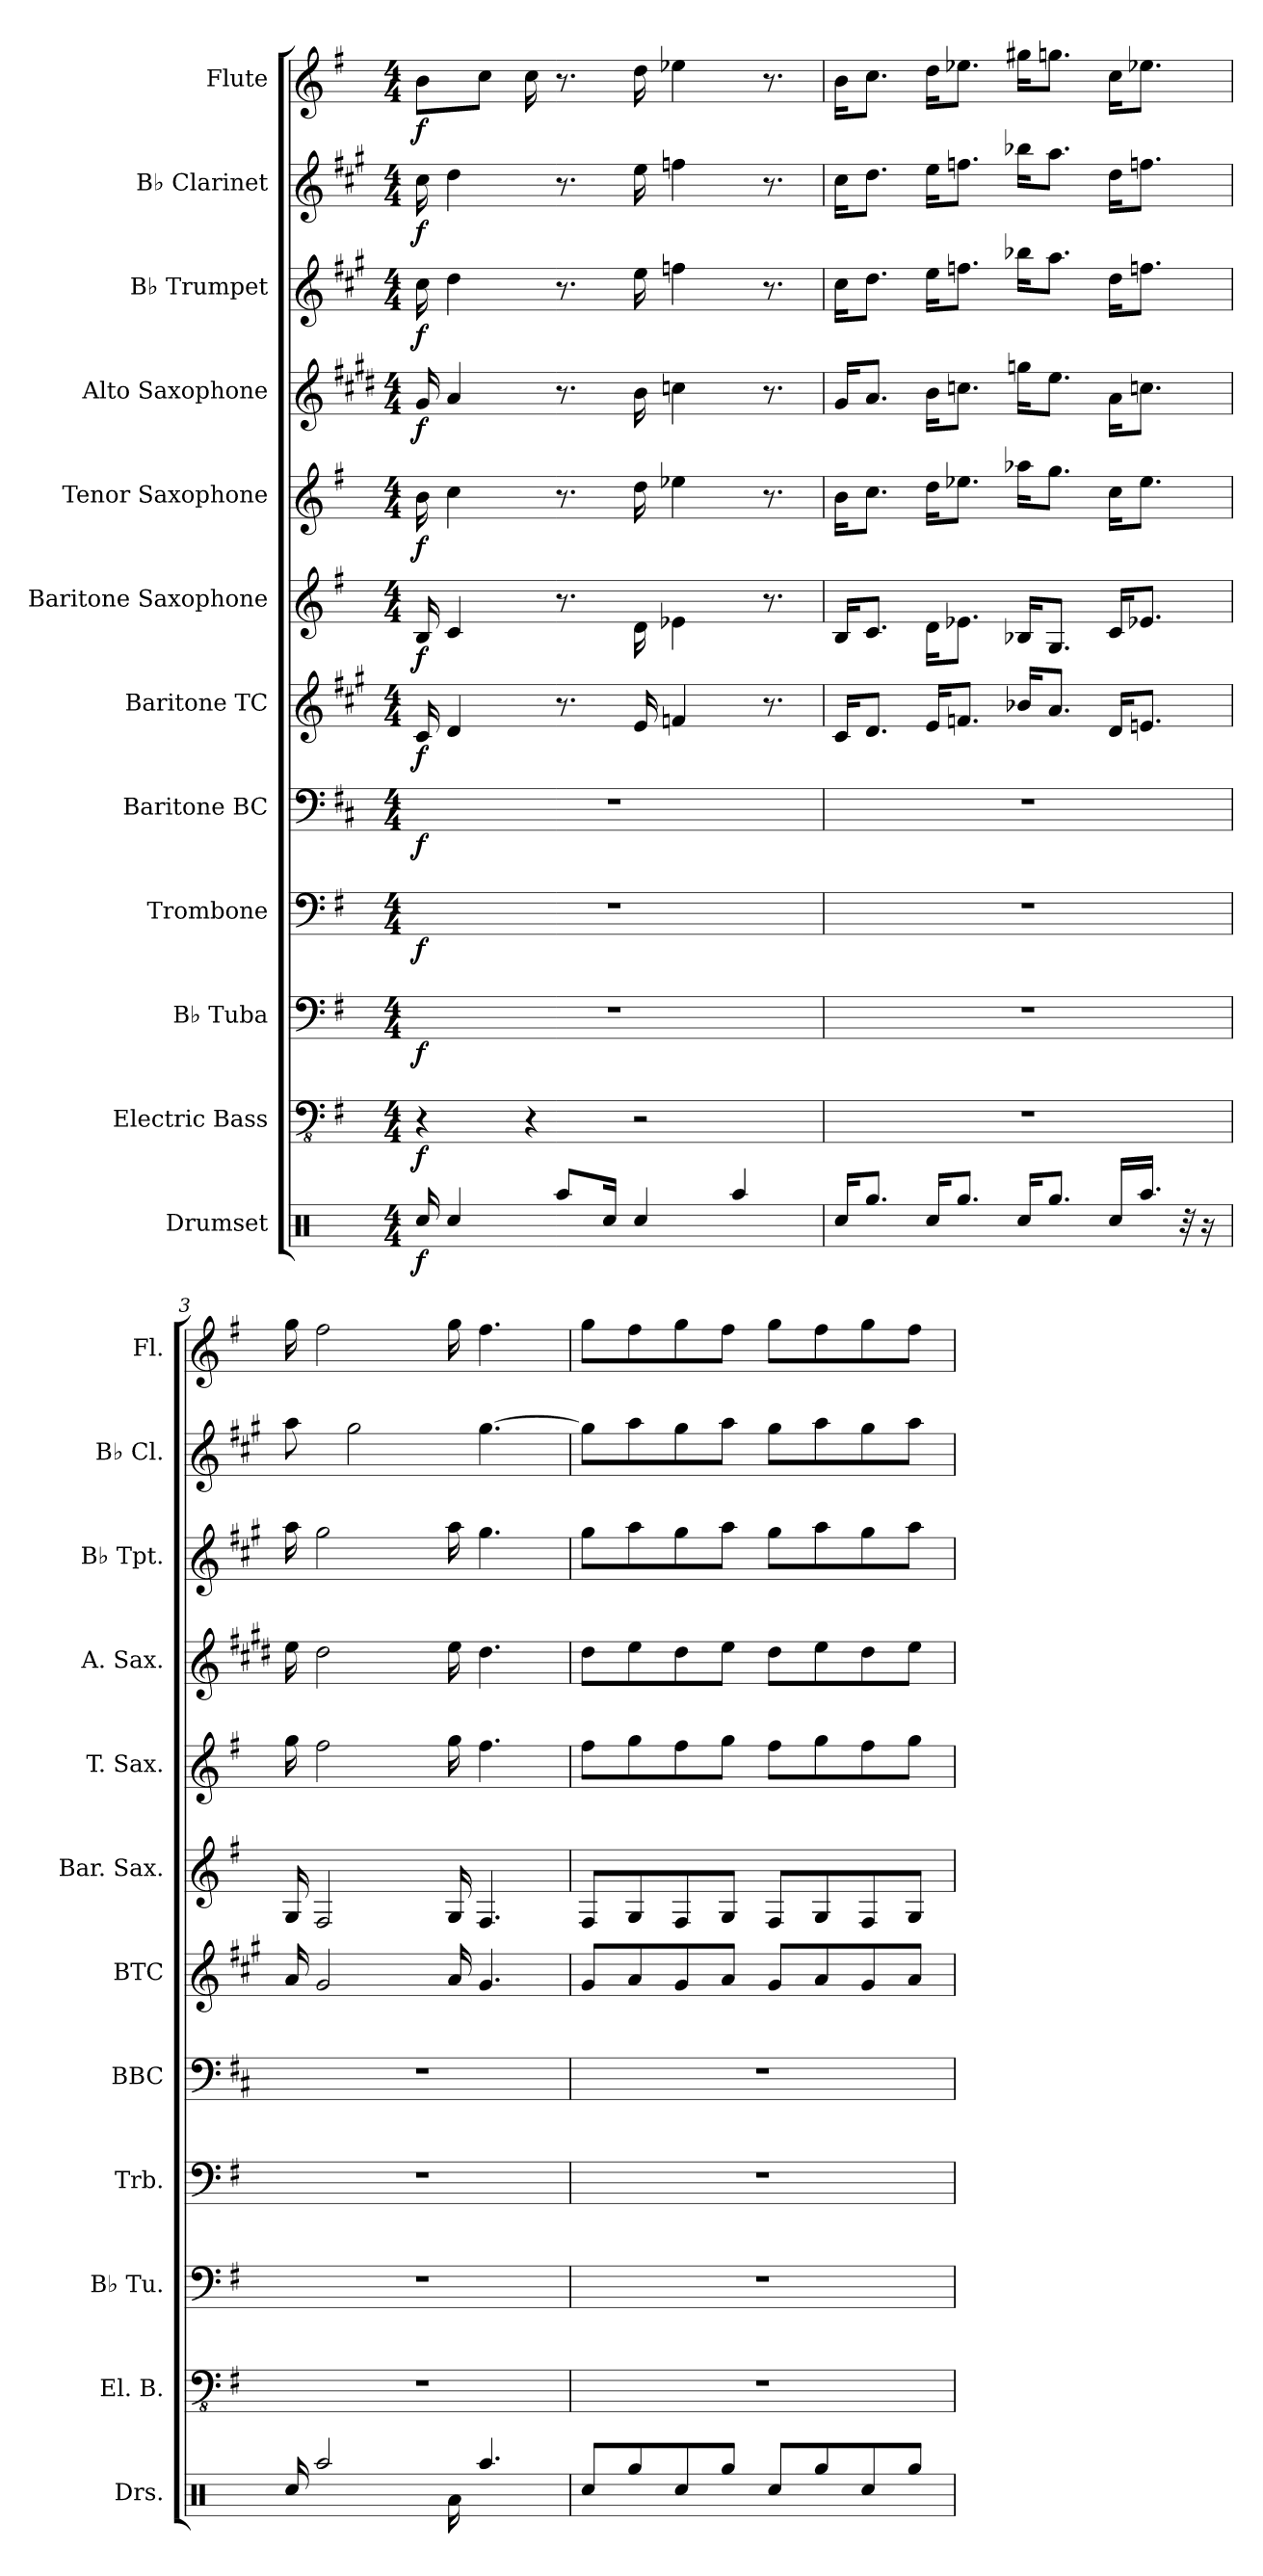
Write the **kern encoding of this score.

**kern	**dynam	**kern	**dynam	**kern	**dynam	**kern	**dynam	**kern	**dynam	**kern	**dynam	**kern	**dynam	**kern	**dynam	**kern	**dynam	**kern	**dynam	**kern	**dynam	**kern	**dynam
*part12	*part12	*part11	*part11	*part10	*part10	*part9	*part9	*part8	*part8	*part7	*part7	*part6	*part6	*part5	*part5	*part4	*part4	*part3	*part3	*part2	*part2	*part1	*part1
*staff12	*staff12	*staff11	*staff11	*staff10	*staff10	*staff9	*staff9	*staff8	*staff8	*staff7	*staff7	*staff6	*staff6	*staff5	*staff5	*staff4	*staff4	*staff3	*staff3	*staff2	*staff2	*staff1	*staff1
*I"Drumset	*	*I"Electric Bass	*	*I"B♭ Tuba	*	*I"Trombone	*	*I"Baritone BC	*	*I"Baritone TC	*	*I"Baritone Saxophone	*	*I"Tenor Saxophone	*	*I"Alto Saxophone	*	*I"B♭ Trumpet	*	*I"B♭ Clarinet	*	*I"Flute	*
*I'Drs.	*	*I'El. B.	*	*I'B♭ Tu.	*	*I'Trb.	*	*I'BBC	*	*I'BTC	*	*I'Bar. Sax.	*	*I'T. Sax.	*	*I'A. Sax.	*	*I'B♭ Tpt.	*	*I'B♭ Cl.	*	*I'Fl.	*
*clefX	*	*clefFv4	*	*clefF4	*	*clefF4	*	*clefF4	*	*clefG2	*	*clefG2	*	*clefG2	*	*clefG2	*	*clefG2	*	*clefG2	*	*clefG2	*
*	*	*	*	*	*	*	*	*ITrd4c7	*	*ITrd1c2	*	*ITrd12c21	*	*ITrd8c14	*	*ITrd5c9	*	*ITrd1c2	*	*ITrd1c2	*	*	*
*k[]	*	*k[f#]	*	*k[f#]	*	*k[f#]	*	*k[f#]	*	*k[f#]	*	*k[f#]	*	*k[f#]	*	*k[f#]	*	*k[f#]	*	*k[f#]	*	*k[f#]	*
*	*	*G:	*	*G:	*	*G:	*	*G:	*	*G:	*	*G:	*	*G:	*	*G:	*	*G:	*	*G:	*	*G:	*
*M4/4	*	*M4/4	*	*M4/4	*	*M4/4	*	*M4/4	*	*M4/4	*	*M4/4	*	*M4/4	*	*M4/4	*	*M4/4	*	*M4/4	*	*M4/4	*
*MM160	*	*MM160	*	*MM160	*	*MM160	*	*MM160	*	*MM160	*	*MM160	*	*MM160	*	*MM160	*	*MM160	*	*MM160	*	*MM160	*
=1	=1	=1	=1	=1	=1	=1	=1	=1	=1	=1	=1	=1	=1	=1	=1	=1	=1	=1	=1	=1	=1	=1	=1
!	!LO:DY:b	!	!LO:DY:b	!	!LO:DY:b	!	!LO:DY:b	!	!LO:DY:b	!	!LO:DY:b	!	!LO:DY:b	!	!LO:DY:b	!	!LO:DY:b	!	!LO:DY:b	!	!LO:DY:b	!	!LO:DY:b
16Rcc/	f	4r	f	1r	f	1r	f	1r	f	16B/	f	16BB/	f	16B\	f	16B/	f	16b\	f	16b\	f	8b\L	f
4Rcc/	.	.	.	.	.	.	.	.	.	4c/	.	4C/	.	4c\	.	4c/	.	4cc\	.	4cc\	.	.	.
.	.	.	.	.	.	.	.	.	.	.	.	.	.	.	.	.	.	.	.	.	.	8cc\J	.
.	.	4r	.	.	.	.	.	.	.	.	.	.	.	.	.	.	.	.	.	.	.	16cc\	.
8Raa/L	.	.	.	.	.	.	.	.	.	8.r	.	8.r	.	8.r	.	8.r	.	8.r	.	8.r	.	8.r	.
16Rcc/Jk	.	.	.	.	.	.	.	.	.	.	.	.	.	.	.	.	.	.	.	.	.	.	.
4Rcc/	.	2r	.	.	.	.	.	.	.	16d/	.	16D\	.	16d\	.	16d\	.	16dd\	.	16dd\	.	16dd\	.
.	.	.	.	.	.	.	.	.	.	4e-X/	.	4E-X\	.	4e-X\	.	4e-X\	.	4ee-X\	.	4ee-X\	.	4ee-X\	.
4Raa/	.	.	.	.	.	.	.	.	.	.	.	.	.	.	.	.	.	.	.	.	.	.	.
.	.	.	.	.	.	.	.	.	.	8.r	.	8.r	.	8.r	.	8.r	.	8.r	.	8.r	.	8.r	.
=2	=2	=2	=2	=2	=2	=2	=2	=2	=2	=2	=2	=2	=2	=2	=2	=2	=2	=2	=2	=2	=2	=2	=2
16Rcc/KL	.	1r	.	1r	.	1r	.	1r	.	16B/KL	.	16BB/KL	.	16B\KL	.	16B/KL	.	16b\KL	.	16b\KL	.	16b\KL	.
8.Rgg/J	.	.	.	.	.	.	.	.	.	8.c/J	.	8.C/J	.	8.c\J	.	8.c/J	.	8.cc\J	.	8.cc\J	.	8.cc\J	.
16Rcc/KL	.	.	.	.	.	.	.	.	.	16d/KL	.	16D\KL	.	16d\KL	.	16d\KL	.	16dd\KL	.	16dd\KL	.	16dd\KL	.
8.Rgg/J	.	.	.	.	.	.	.	.	.	8.e-X/J	.	8.E-X\J	.	8.e-X\J	.	8.e-X\J	.	8.ee-X\J	.	8.ee-X\J	.	8.ee-X\J	.
16Rcc/KL	.	.	.	.	.	.	.	.	.	16a-X/KL	.	16BB-X/KL	.	16a-X\KL	.	16b-X\KL	.	16aa-X\KL	.	16aa-X\KL	.	16gg#X\KL	.
8.Rgg/J	.	.	.	.	.	.	.	.	.	8.g/J	.	8.GG/J	.	8.g\J	.	8.g\J	.	8.gg\J	.	8.gg\J	.	8.ggn\J	.
16Rcc/LL	.	.	.	.	.	.	.	.	.	16c/KL	.	16C/KL	.	16c\KL	.	16c\KL	.	16cc\KL	.	16cc\KL	.	16cc\KL	.
16.Raa/JJ	.	.	.	.	.	.	.	.	.	8.dn/J	.	8.E-X/J	.	8.e-\J	.	8.e-X\J	.	8.ee-X\J	.	8.ee-X\J	.	8.ee-X\J	.
32r	.	.	.	.	.	.	.	.	.	.	.	.	.	.	.	.	.	.	.	.	.	.	.
16r	.	.	.	.	.	.	.	.	.	.	.	.	.	.	.	.	.	.	.	.	.	.	.
=3	=3	=3	=3	=3	=3	=3	=3	=3	=3	=3	=3	=3	=3	=3	=3	=3	=3	=3	=3	=3	=3	=3	=3
16Rcc/	.	1r	.	1r	.	1r	.	1r	.	16g/	.	16GG/	.	16g\	.	16g\	.	16gg\	.	8gg\	.	16gg\	.
2Raa/	.	.	.	.	.	.	.	.	.	2f#/	.	2FF#/	.	2f#\	.	2f#\	.	2ff#\	.	.	.	2ff#\	.
.	.	.	.	.	.	.	.	.	.	.	.	.	.	.	.	.	.	.	.	2ff#\	.	.	.
16Ra\	.	.	.	.	.	.	.	.	.	16g/	.	16GG/	.	16g\	.	16g\	.	16gg\	.	.	.	16gg\	.
4.Raa/	.	.	.	.	.	.	.	.	.	4.f#/	.	4.FF#/	.	4.f#\	.	4.f#\	.	4.ff#\	.	[4.ff#\	.	4.ff#\	.
!!LO:PB:g=z
=4	=4	=4	=4	=4	=4	=4	=4	=4	=4	=4	=4	=4	=4	=4	=4	=4	=4	=4	=4	=4	=4	=4	=4
8Rcc/L	.	1r	.	1r	.	1r	.	1r	.	8f#/L	.	8FF#/L	.	8f#\L	.	8f#\L	.	8ff#\L	.	8ff#\L]	.	8gg\L	.
8Rgg/	.	.	.	.	.	.	.	.	.	8g/	.	8GG/	.	8g\	.	8g\	.	8gg\	.	8gg\	.	8ff#\	.
8Rcc/	.	.	.	.	.	.	.	.	.	8f#/	.	8FF#/	.	8f#\	.	8f#\	.	8ff#\	.	8ff#\	.	8gg\	.
8Rgg/J	.	.	.	.	.	.	.	.	.	8g/J	.	8GG/J	.	8g\J	.	8g\J	.	8gg\J	.	8gg\J	.	8ff#\J	.
8Rcc/L	.	.	.	.	.	.	.	.	.	8f#/L	.	8FF#/L	.	8f#\L	.	8f#\L	.	8ff#\L	.	8ff#\L	.	8gg\L	.
8Rgg/	.	.	.	.	.	.	.	.	.	8g/	.	8GG/	.	8g\	.	8g\	.	8gg\	.	8gg\	.	8ff#\	.
8Rcc/	.	.	.	.	.	.	.	.	.	8f#/	.	8FF#/	.	8f#\	.	8f#\	.	8ff#\	.	8ff#\	.	8gg\	.
8Rgg/J	.	.	.	.	.	.	.	.	.	8g/J	.	8GG/J	.	8g\J	.	8g\J	.	8gg\J	.	8gg\J	.	8ff#\J	.
=	=	=	=	=	=	=	=	=	=	=	=	=	=	=	=	=	=	=	=	=	=	=	=
*-	*-	*-	*-	*-	*-	*-	*-	*-	*-	*-	*-	*-	*-	*-	*-	*-	*-	*-	*-	*-	*-	*-	*-
